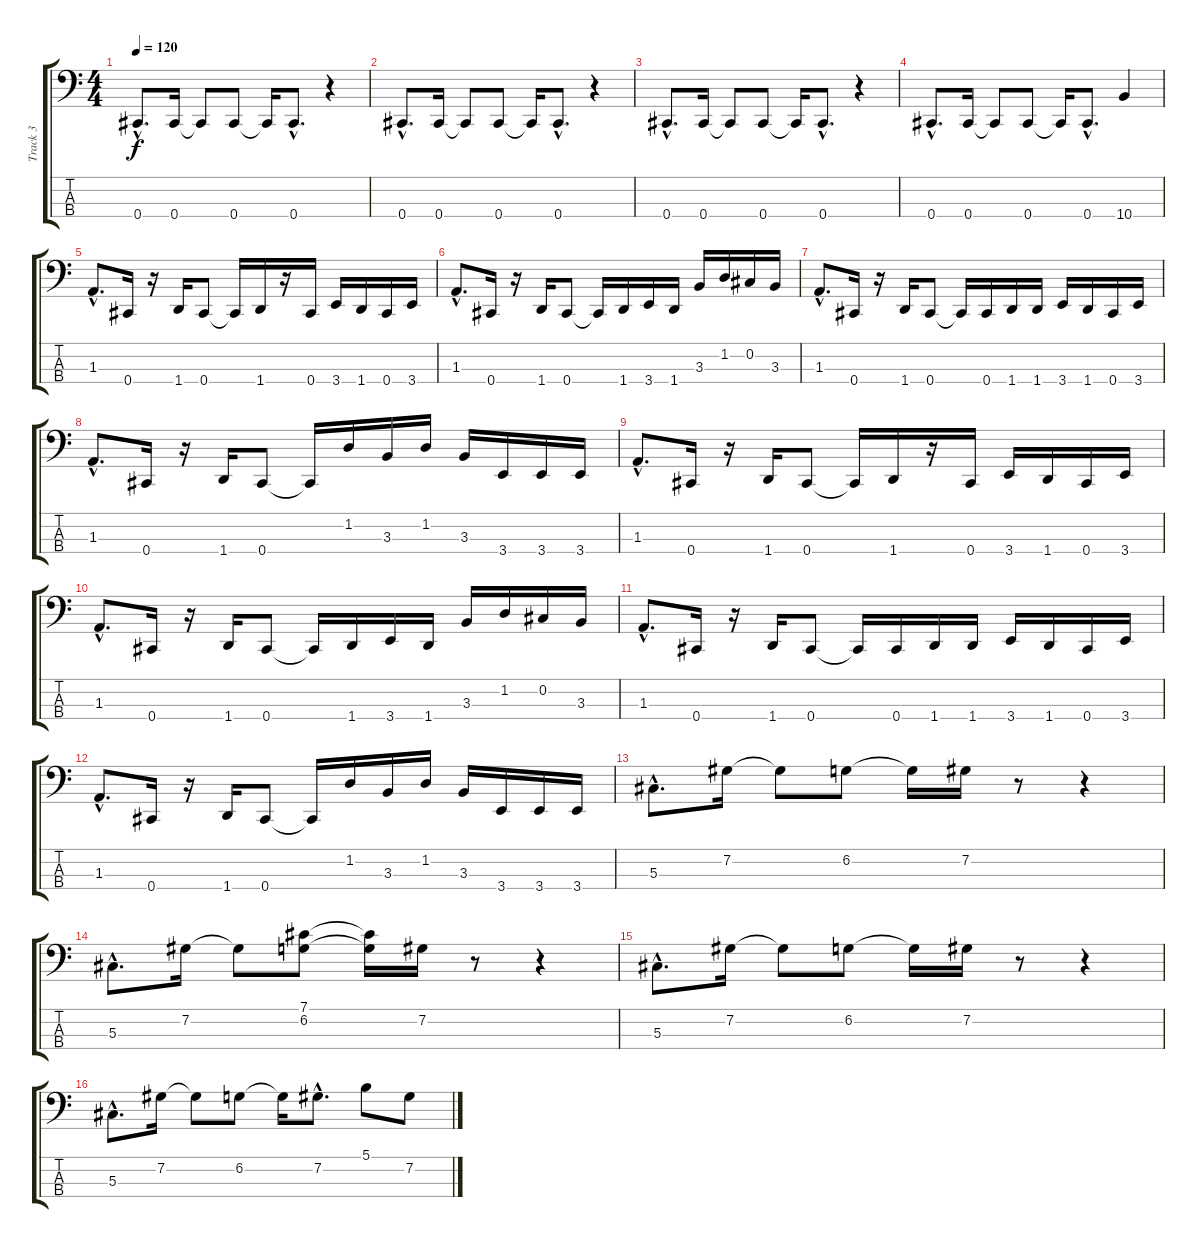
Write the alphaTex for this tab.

\track ("Track 3" "Track 3") {instrument electricbasspick}
\staff {score tabs}
\tuning (Gb2 Db2 Ab1 Db1) {hide}
\ts (4 4)
\tempo 120
\clef f4
\ks c
0.4{hac}.8{d dy f} 0.4.16 0.4{t}.8 0.4.8 0.4{t}.16 0.4{hac}.8{d} r.4 |
0.4{hac}.8{d} 0.4.16 0.4{t}.8 0.4.8 0.4{t}.16 0.4{hac}.8{d} r.4 |
0.4{hac}.8{d} 0.4.16 0.4{t}.8 0.4.8 0.4{t}.16 0.4{hac}.8{d} r.4 |
0.4{hac}.8{d} 0.4.16 0.4{t}.8 0.4.8 0.4{t}.16 0.4{hac}.8{d} 10.4.4 |
1.3{hac}.8{d} 0.4.16 r.16 1.4.16 0.4.8 0.4{t}.16 1.4.16 r.16 0.4.16 3.4.16 1.4.16 0.4.16 3.4.16 |
1.3{hac}.8{d} 0.4.16 r.16 1.4.16 0.4.8 0.4{t}.16 1.4.16 3.4.16 1.4.16 3.3.16 1.2.16 0.2.16 3.3.16 |
1.3{hac}.8{d} 0.4.16 r.16 1.4.16 0.4.8 0.4{t}.16 0.4.16 1.4.16 1.4.16 3.4.16 1.4.16 0.4.16 3.4.16 |
1.3{hac}.8{d} 0.4.16 r.16 1.4.16 0.4.8 0.4{t}.16 1.2.16 3.3.16 1.2.16 3.3.16 3.4.16 3.4.16 3.4.16 |
1.3{hac}.8{d} 0.4.16 r.16 1.4.16 0.4.8 0.4{t}.16 1.4.16 r.16 0.4.16 3.4.16 1.4.16 0.4.16 3.4.16 |
1.3{hac}.8{d} 0.4.16 r.16 1.4.16 0.4.8 0.4{t}.16 1.4.16 3.4.16 1.4.16 3.3.16 1.2.16 0.2.16 3.3.16 |
1.3{hac}.8{d} 0.4.16 r.16 1.4.16 0.4.8 0.4{t}.16 0.4.16 1.4.16 1.4.16 3.4.16 1.4.16 0.4.16 3.4.16 |
1.3{hac}.8{d} 0.4.16 r.16 1.4.16 0.4.8 0.4{t}.16 1.2.16 3.3.16 1.2.16 3.3.16 3.4.16 3.4.16 3.4.16 |
5.3{hac}.8{d} 7.2.16 7.2{t}.8 6.2.8 6.2{t}.16 7.2.16 r.8 r.4 |
5.3{hac}.8{d} 7.2.16 7.2{t}.8 (7.1 6.2).8 (7.1{t} 6.2{t}).16 7.2.16 r.8 r.4 |
5.3{hac}.8{d} 7.2.16 7.2{t}.8 6.2.8 6.2{t}.16 7.2.16 r.8 r.4 |
5.3{hac}.8{d} 7.2.16 7.2{t}.8 6.2.8 6.2{t}.16 7.2{hac}.8{d} 5.1.8 7.2.8
